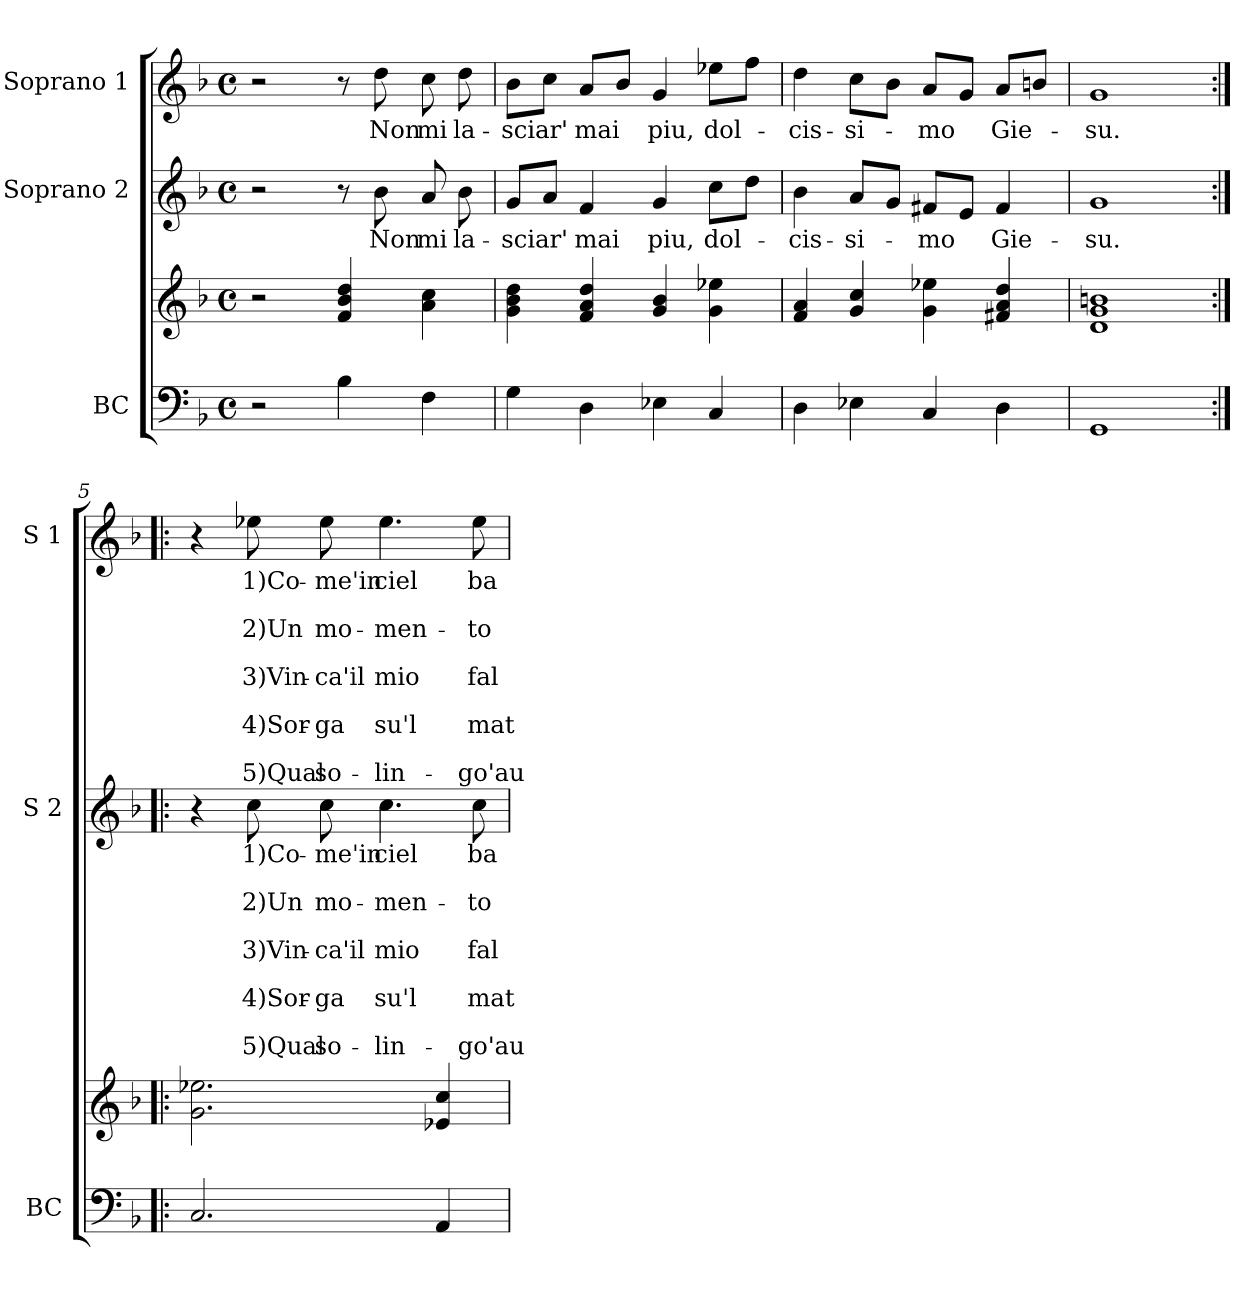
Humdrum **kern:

**kern	**kern	**kern	**text	**text	**text	**text	**text	**text	**text	**text	**text	**kern	**text	**text	**text	**text	**text	**text	**text	**text	**text
*part3	*part3	*part2	*part2	*part2	*part2	*part2	*part2	*part2	*part2	*part2	*part2	*part1	*part1	*part1	*part1	*part1	*part1	*part1	*part1	*part1	*part1
*staff4	*staff3	*staff2	*staff2	*staff2	*staff2	*staff2	*staff2	*staff2	*staff2	*staff2	*staff2	*staff1	*staff1	*staff1	*staff1	*staff1	*staff1	*staff1	*staff1	*staff1	*staff1
*I"BC	*	*I"Soprano 2	*	*	*	*	*	*	*	*	*	*I"Soprano 1	*	*	*	*	*	*	*	*	*
*I'BC	*	*I'S 2	*	*	*	*	*	*	*	*	*	*I'S 1	*	*	*	*	*	*	*	*	*
*clefF4	*clefG2	*clefG2	*	*	*	*	*	*	*	*	*	*clefG2	*	*	*	*	*	*	*	*	*
*k[b-]	*k[b-]	*k[b-]	*	*	*	*	*	*	*	*	*	*k[b-]	*	*	*	*	*	*	*	*	*
*F:	*F:	*F:	*	*	*	*	*	*	*	*	*	*F:	*	*	*	*	*	*	*	*	*
*M4/4	*M4/4	*M4/4	*	*	*	*	*	*	*	*	*	*M4/4	*	*	*	*	*	*	*	*	*
*met(c)	*met(c)	*met(c)	*	*	*	*	*	*	*	*	*	*met(c)	*	*	*	*	*	*	*	*	*
=1	=1	=1	=1	=1	=1	=1	=1	=1	=1	=1	=1	=1	=1	=1	=1	=1	=1	=1	=1	=1	=1
2r	2r	2r	.	.	.	.	.	.	.	.	.	2r	.	.	.	.	.	.	.	.	.
4B-\	4f/ 4b-/ 4dd/	8r	.	.	.	.	.	.	.	.	.	8r	.	.	.	.	.	.	.	.	.
.	.	8b-\	Non	.	.	.	.	.	.	.	.	8dd\	Non	.	.	.	.	.	.	.	.
4F\	4a\ 4cc\	8a/	mi	.	.	.	.	.	.	.	.	8cc\	mi	.	.	.	.	.	.	.	.
.	.	8b-\	la-	.	.	.	.	.	.	.	.	8dd\	la-	.	.	.	.	.	.	.	.
=2	=2	=2	=2	=2	=2	=2	=2	=2	=2	=2	=2	=2	=2	=2	=2	=2	=2	=2	=2	=2	=2
4G\	4g\ 4b-\ 4dd\	8g/L	-sciar'	.	.	.	.	.	.	.	.	8b-\L	-sciar'	.	.	.	.	.	.	.	.
.	.	8a/J	.	.	.	.	.	.	.	.	.	8cc\J	.	.	.	.	.	.	.	.	.
4D\	4f/ 4a/ 4dd/	4f/	mai	.	.	.	.	.	.	.	.	8a/L	mai	.	.	.	.	.	.	.	.
.	.	.	.	.	.	.	.	.	.	.	.	8b-/J	.	.	.	.	.	.	.	.	.
4E-X\	4g/ 4b-/	4g/	piu,	.	.	.	.	.	.	.	.	4g/	piu,	.	.	.	.	.	.	.	.
4C/	4g\ 4ee-X\	8cc\L	dol-	.	.	.	.	.	.	.	.	8ee-X\L	dol-	.	.	.	.	.	.	.	.
.	.	8dd\J	.	.	.	.	.	.	.	.	.	8ff\J	.	.	.	.	.	.	.	.	.
=3	=3	=3	=3	=3	=3	=3	=3	=3	=3	=3	=3	=3	=3	=3	=3	=3	=3	=3	=3	=3	=3
4D\	4f/ 4a/	4b-\	-cis-	.	.	.	.	.	.	.	.	4dd\	-cis-	.	.	.	.	.	.	.	.
4E-X\	4g/ 4cc/	8a/L	-si-	.	.	.	.	.	.	.	.	8cc\L	-si-	.	.	.	.	.	.	.	.
.	.	8g/J	.	.	.	.	.	.	.	.	.	8b-\J	.	.	.	.	.	.	.	.	.
4C/	4g\ 4ee-X\	8f#X/L	-mo	.	.	.	.	.	.	.	.	8a/L	-mo	.	.	.	.	.	.	.	.
.	.	8e/J	.	.	.	.	.	.	.	.	.	8g/J	.	.	.	.	.	.	.	.	.
4D\	4f#X/ 4a/ 4dd/	4f#/	Gie-	.	.	.	.	.	.	.	.	8a/L	Gie-	.	.	.	.	.	.	.	.
.	.	.	.	.	.	.	.	.	.	.	.	8bn/J	.	.	.	.	.	.	.	.	.
=4	=4	=4	=4	=4	=4	=4	=4	=4	=4	=4	=4	=4	=4	=4	=4	=4	=4	=4	=4	=4	=4
1GG	1d 1g 1bn	1g	-su.	.	.	.	.	.	.	.	.	1g	-su.	.	.	.	.	.	.	.	.
!!LO:LB:g=z
=5:|!|:	=5:|!|:	=5:|!|:	=5:|!|:	=5:|!|:	=5:|!|:	=5:|!|:	=5:|!|:	=5:|!|:	=5:|!|:	=5:|!|:	=5:|!|:	=5:|!|:	=5:|!|:	=5:|!|:	=5:|!|:	=5:|!|:	=5:|!|:	=5:|!|:	=5:|!|:	=5:|!|:	=5:|!|:
2.C/	2.g\ 2.ee-X\	4r	.	.	.	.	.	.	.	.	.	4r	.	.	.	.	.	.	.	.	.
.	.	8cc\	1)Co-	.	2)Un	.	3)Vin-	.	4)Sor-	.	5)Qual	8ee-X\	1)Co-	.	2)Un	.	3)Vin-	.	4)Sor-	.	5)Qual
.	.	8cc\	-me'in	.	mo-	.	-ca'il	.	-ga	.	so-	8ee-\	-me'in	.	mo-	.	-ca'il	.	-ga	.	so-
.	.	4.cc\	ciel	.	-men-	.	mio	.	su'l	.	-lin-	4.ee-\	ciel	.	-men-	.	mio	.	su'l	.	-lin-
4AA/	4e-X/ 4cc/	.	.	.	.	.	.	.	.	.	.	.	.	.	.	.	.	.	.	.	.
.	.	8cc\	ba-	.	-to	.	fal-	.	mat-	.	-go'au-	8ee-\	ba-	.	-to	.	fal-	.	mat-	.	-go'au-
=	=	=	=	=	=	=	=	=	=	=	=	=	=	=	=	=	=	=	=	=	=
*-	*-	*-	*-	*-	*-	*-	*-	*-	*-	*-	*-	*-	*-	*-	*-	*-	*-	*-	*-	*-	*-
